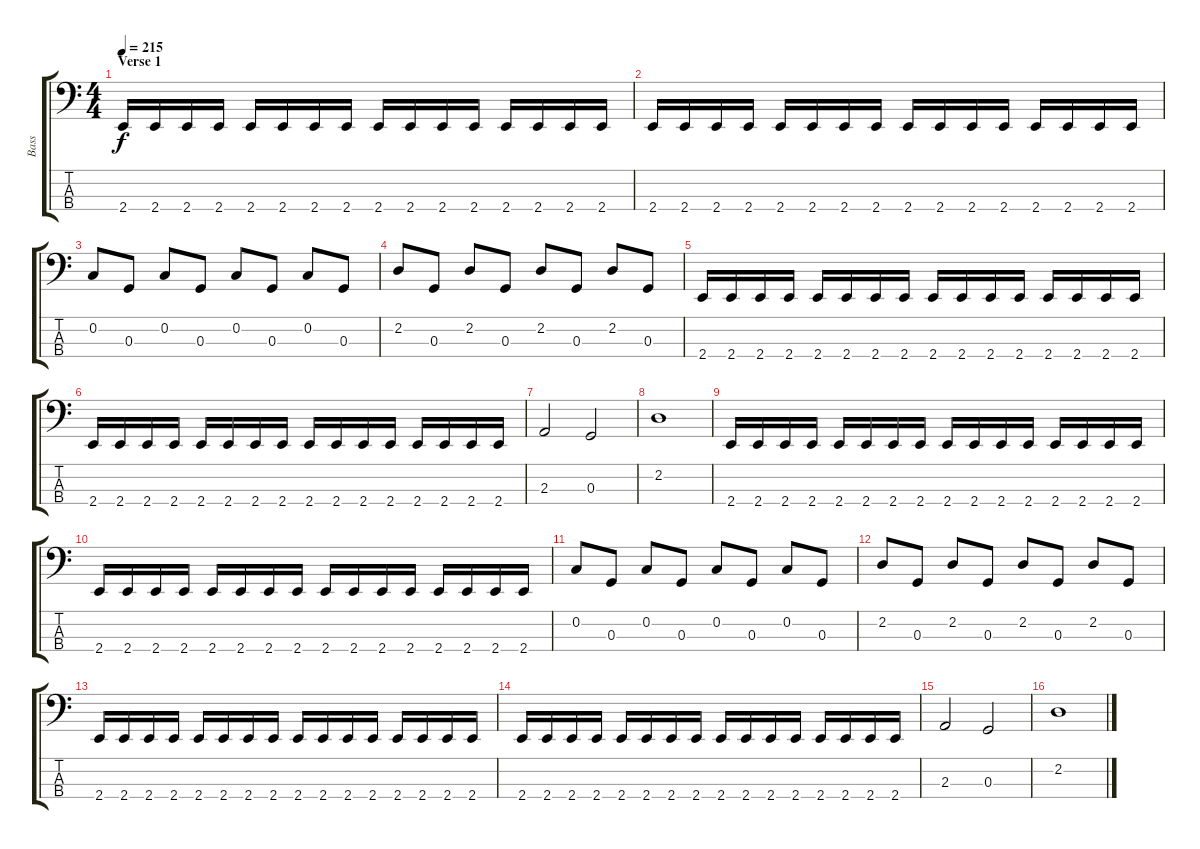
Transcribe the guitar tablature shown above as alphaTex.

\track ("Bass" "Bass") {instrument electricbassfinger}
\staff {score tabs}
\tuning (F2 C2 G1 D1) {hide}
\ts (4 4)
\section ("" "Verse 1")
\tempo 215
\clef f4
\ks c
2.4.16{dy f} 2.4.16 2.4.16 2.4.16 2.4.16 2.4.16 2.4.16 2.4.16 2.4.16 2.4.16 2.4.16 2.4.16 2.4.16 2.4.16 2.4.16 2.4.16 |
2.4.16 2.4.16 2.4.16 2.4.16 2.4.16 2.4.16 2.4.16 2.4.16 2.4.16 2.4.16 2.4.16 2.4.16 2.4.16 2.4.16 2.4.16 2.4.16 |
0.2.8 0.3.8 0.2.8 0.3.8 0.2.8 0.3.8 0.2.8 0.3.8 |
2.2.8 0.3.8 2.2.8 0.3.8 2.2.8 0.3.8 2.2.8 0.3.8 |
2.4.16 2.4.16 2.4.16 2.4.16 2.4.16 2.4.16 2.4.16 2.4.16 2.4.16 2.4.16 2.4.16 2.4.16 2.4.16 2.4.16 2.4.16 2.4.16 |
2.4.16 2.4.16 2.4.16 2.4.16 2.4.16 2.4.16 2.4.16 2.4.16 2.4.16 2.4.16 2.4.16 2.4.16 2.4.16 2.4.16 2.4.16 2.4.16 |
2.3.2 0.3.2 |
2.2.1 |
2.4.16 2.4.16 2.4.16 2.4.16 2.4.16 2.4.16 2.4.16 2.4.16 2.4.16 2.4.16 2.4.16 2.4.16 2.4.16 2.4.16 2.4.16 2.4.16 |
2.4.16 2.4.16 2.4.16 2.4.16 2.4.16 2.4.16 2.4.16 2.4.16 2.4.16 2.4.16 2.4.16 2.4.16 2.4.16 2.4.16 2.4.16 2.4.16 |
0.2.8 0.3.8 0.2.8 0.3.8 0.2.8 0.3.8 0.2.8 0.3.8 |
2.2.8 0.3.8 2.2.8 0.3.8 2.2.8 0.3.8 2.2.8 0.3.8 |
2.4.16 2.4.16 2.4.16 2.4.16 2.4.16 2.4.16 2.4.16 2.4.16 2.4.16 2.4.16 2.4.16 2.4.16 2.4.16 2.4.16 2.4.16 2.4.16 |
2.4.16 2.4.16 2.4.16 2.4.16 2.4.16 2.4.16 2.4.16 2.4.16 2.4.16 2.4.16 2.4.16 2.4.16 2.4.16 2.4.16 2.4.16 2.4.16 |
2.3.2 0.3.2 |
2.2.1
